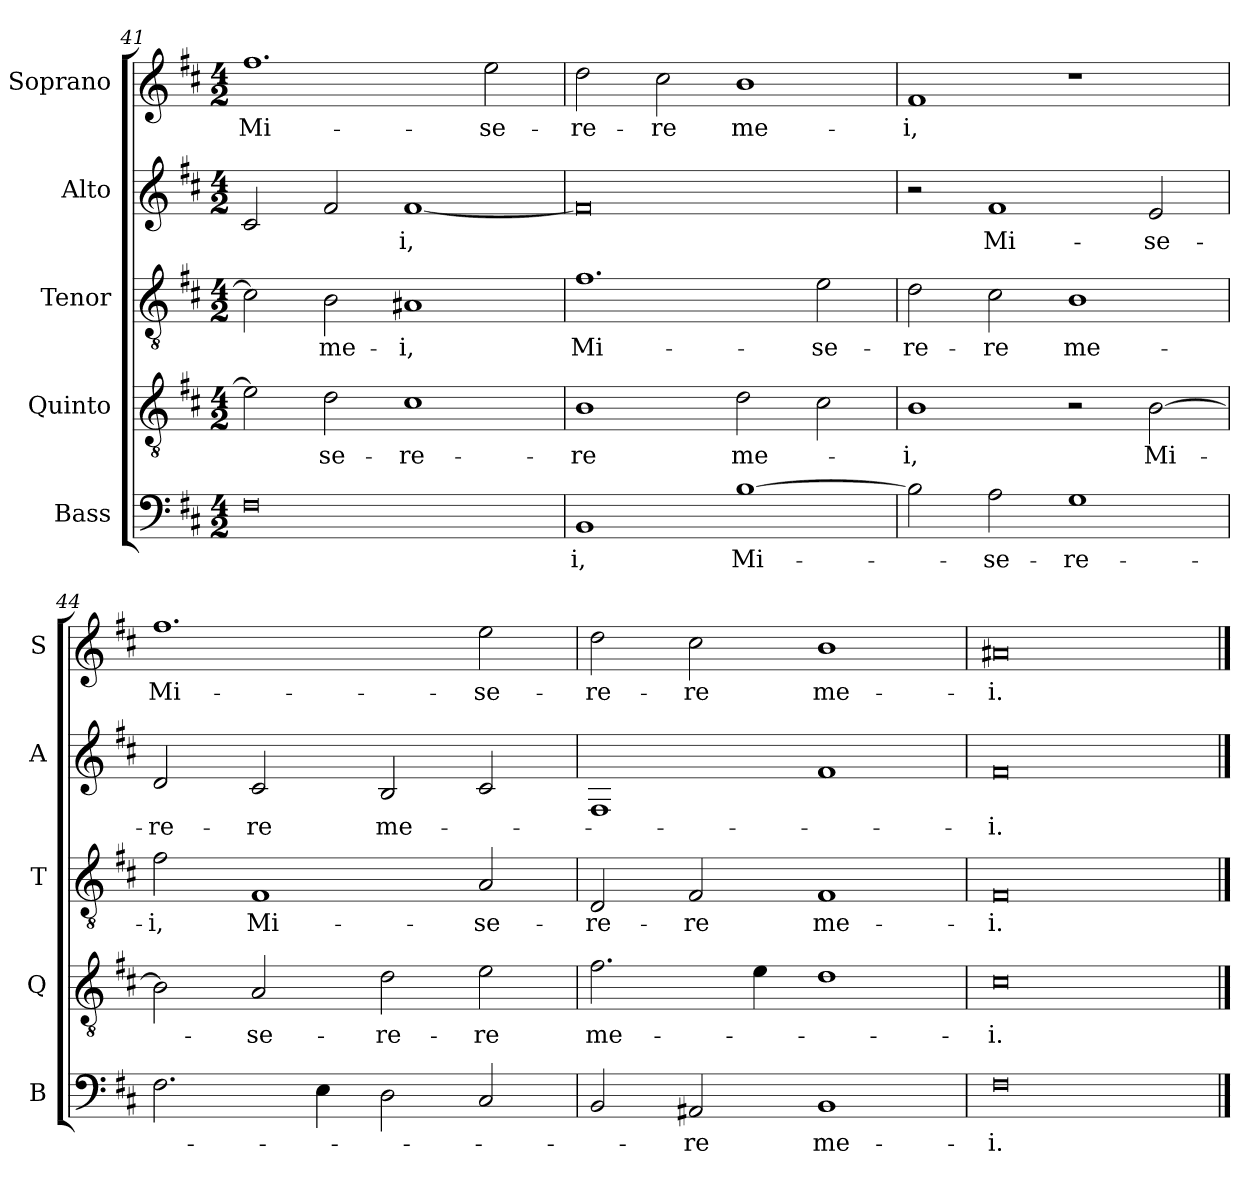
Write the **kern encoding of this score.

**kern	**text	**kern	**text	**kern	**text	**kern	**text	**kern	**text
*part5	*part5	*part4	*part4	*part3	*part3	*part2	*part2	*part1	*part1
*staff5	*staff5	*staff4	*staff4	*staff3	*staff3	*staff2	*staff2	*staff1	*staff1
*I"Bass	*	*I"Quinto	*	*I"Tenor	*	*I"Alto	*	*I"Soprano	*
*I'B	*	*I'Q	*	*I'T	*	*I'A	*	*I'S	*
*clefF4	*	*clefGv2	*	*clefGv2	*	*clefG2	*	*clefG2	*
*k[f#c#]	*	*k[f#c#]	*	*k[f#c#]	*	*k[f#c#]	*	*k[f#c#]	*
*D:	*	*D:	*	*D:	*	*D:	*	*D:	*
*M4/2	*	*M4/2	*	*M4/2	*	*M4/2	*	*M4/2	*
=41	=41	=41	=41	=41	=41	=41	=41	=41	=41
!	!	!	!	!	!	!	!	!	!LO:LY:b
0F#	.	2e\]	.	2c#\]	.	2c#/	.	1.ff#	Mi-
!	!	!	!LO:LY:b	!	!LO:LY:b	!	!	!	!
.	.	2d\	-se-	2B\	me-	2f#/	.	.	.
!	!	!	!LO:LY:b	!	!LO:LY:b	!	!LO:LY:b	!	!
.	.	1c#	-re-	1A#X	-i,	[1f#	-i,	.	.
!	!	!	!	!	!	!	!	!	!LO:LY:b
.	.	.	.	.	.	.	.	2ee\	-se-
!!LO:LB:g=z
=42	=42	=42	=42	=42	=42	=42	=42	=42	=42
!	!LO:LY:b	!	!LO:LY:b	!	!LO:LY:b	!	!	!	!LO:LY:b
1BB	-i,	1B	-re	1.f#	Mi-	0f#]	.	2dd\	-re-
!	!	!	!	!	!	!	!	!	!LO:LY:b
.	.	.	.	.	.	.	.	2cc#\	-re
!	!LO:LY:b	!	!LO:LY:b	!	!	!	!	!	!LO:LY:b
[1B	Mi-	2d\	me-	.	.	.	.	1b	me-
!	!	!	!	!	!LO:LY:b	!	!	!	!
.	.	2c#\	.	2e\	-se-	.	.	.	.
=43	=43	=43	=43	=43	=43	=43	=43	=43	=43
!	!	!	!LO:LY:b	!	!LO:LY:b	!	!	!	!LO:LY:b
2B\]	.	1B	-i,	2d\	-re-	2r	.	1f#	-i,
!	!LO:LY:b	!	!	!	!LO:LY:b	!	!LO:LY:b	!	!
2A\	-se-	.	.	2c#\	-re	1f#	Mi-	.	.
!	!LO:LY:b	!	!	!	!LO:LY:b	!	!	!	!
1G	-re-	2r	.	1B	me-	.	.	1r	.
!	!	!	!LO:LY:b	!	!	!	!LO:LY:b	!	!
.	.	[2B\	Mi-	.	.	2e/	-se-	.	.
=44	=44	=44	=44	=44	=44	=44	=44	=44	=44
!	!	!	!	!	!LO:LY:b	!	!LO:LY:b	!	!LO:LY:b
2.F#\	.	2B\]	.	2f#\	-i,	2d/	-re-	1.ff#	Mi-
!	!	!	!LO:LY:b	!	!LO:LY:b	!	!LO:LY:b	!	!
.	.	2A/	-se-	1F#	Mi-	2c#/	-re	.	.
4E\	.	.	.	.	.	.	.	.	.
!	!	!	!LO:LY:b	!	!	!	!LO:LY:b	!	!
2D\	.	2d\	-re-	.	.	2B/	me-	.	.
!	!	!	!LO:LY:b	!	!LO:LY:b	!	!	!	!LO:LY:b
2C#/	.	2e\	-re	2A/	-se-	2c#/	.	2ee\	-se-
=45	=45	=45	=45	=45	=45	=45	=45	=45	=45
!	!	!	!LO:LY:b	!	!LO:LY:b	!	!	!	!LO:LY:b
2BB/	.	2.f#\	me-	2D/	-re-	1F#	.	2dd\	-re-
!	!LO:LY:b	!	!	!	!LO:LY:b	!	!	!	!LO:LY:b
2AA#X/	-re	.	.	2F#/	-re	.	.	2cc#\	-re
.	.	4e\	.	.	.	.	.	.	.
!	!LO:LY:b	!	!	!	!LO:LY:b	!	!	!	!LO:LY:b
1BB	me-	1d	.	1F#	me-	1f#	.	1b	me-
=46	=46	=46	=46	=46	=46	=46	=46	=46	=46
!	!LO:LY:b	!	!LO:LY:b	!	!LO:LY:b	!	!LO:LY:b	!	!LO:LY:b
0F#	-i.	0c#	-i.	0F#	-i.	0f#	-i.	0a#X	-i.
==	==	==	==	==	==	==	==	==	==
*-	*-	*-	*-	*-	*-	*-	*-	*-	*-
